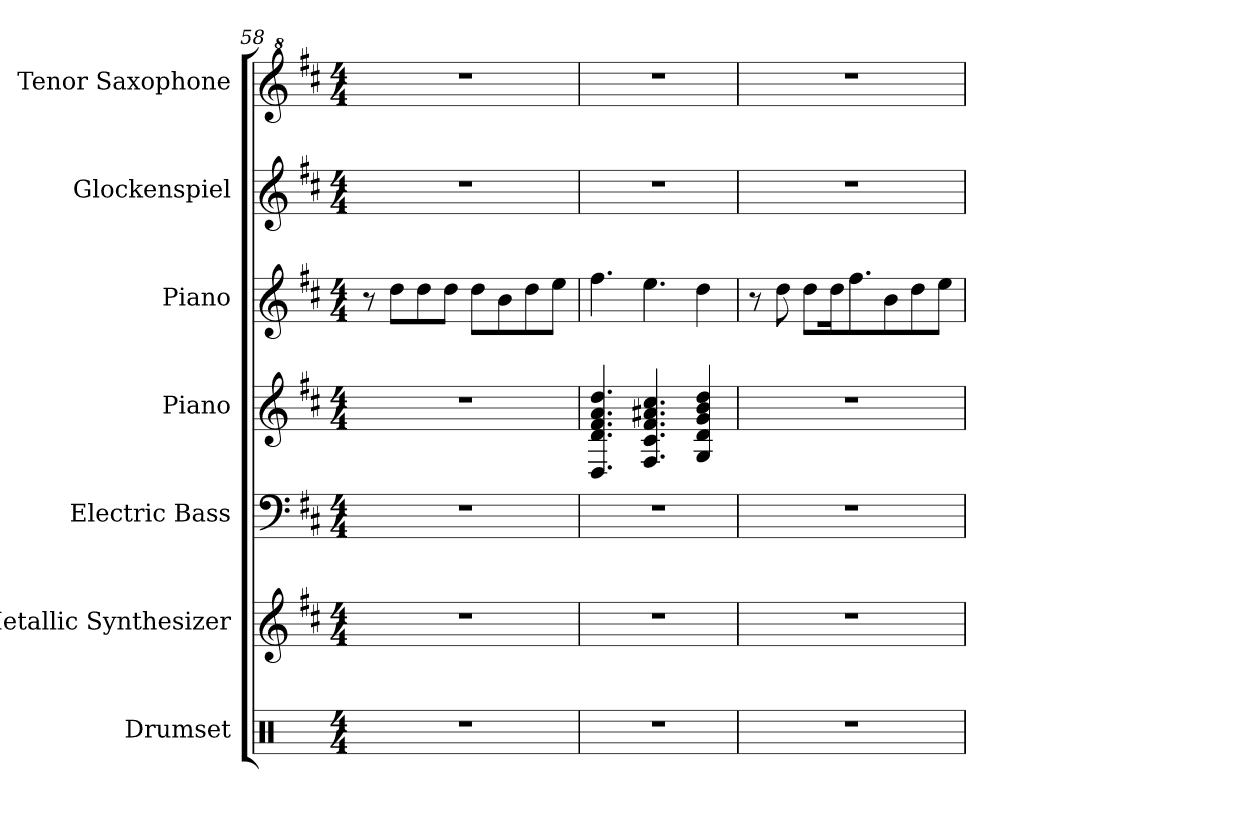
**kern	**kern	**kern	**kern	**kern	**kern	**kern
*part7	*part6	*part5	*part4	*part3	*part2	*part1
*staff7	*staff6	*staff5	*staff4	*staff3	*staff2	*staff1
*I"Drumset	*I"Metallic Synthesizer	*I"Electric Bass	*I"Piano	*I"Piano	*I"Glockenspiel	*I"Tenor Saxophone
*I'D. Set	*I'Synth.	*I'El. B.	*I'Pno.	*I'Pno.	*I'Glock.	*I'T. Sax.
*clefX	*clefG2	*clefF4	*clefG2	*clefG2	*clefG2	*clefG^2
*	*	*ITrd7c12	*	*	*ITrd-14c-24	*ITrd8c14
*k[]	*k[f#c#]	*k[f#c#]	*k[f#c#]	*k[f#c#]	*k[f#c#]	*k[f#c#]
*M4/4	*M4/4	*M4/4	*M4/4	*M4/4	*M4/4	*M4/4
=58	=58	=58	=58	=58	=58	=58
1r	1r	1r	1r	8r	1r	1r
.	.	.	.	8dd\L	.	.
.	.	.	.	8dd\	.	.
.	.	.	.	8dd\J	.	.
.	.	.	.	8dd\L	.	.
.	.	.	.	8b\	.	.
.	.	.	.	8dd\	.	.
.	.	.	.	8ee\J	.	.
!!LO:PB:g=z
=59	=59	=59	=59	=59	=59	=59
1r	1r	1r	4.D/ 4.d/ 4.f#/ 4.a/ 4.dd/	4.ff#\	1r	1r
.	.	.	4.F#/ 4.c#/ 4.f#/ 4.a#X/ 4.cc#/	4.ee\	.	.
.	.	.	4G/ 4d/ 4g/ 4b/ 4dd/	4dd\	.	.
=60	=60	=60	=60	=60	=60	=60
1r	1r	1r	1r	8r	1r	1r
.	.	.	.	8dd\	.	.
.	.	.	.	8dd\L	.	.
.	.	.	.	16dd\K	.	.
.	.	.	.	8.ff#\	.	.
.	.	.	.	8b\	.	.
.	.	.	.	8dd\	.	.
.	.	.	.	8ee\J	.	.
=	=	=	=	=	=	=
*-	*-	*-	*-	*-	*-	*-
